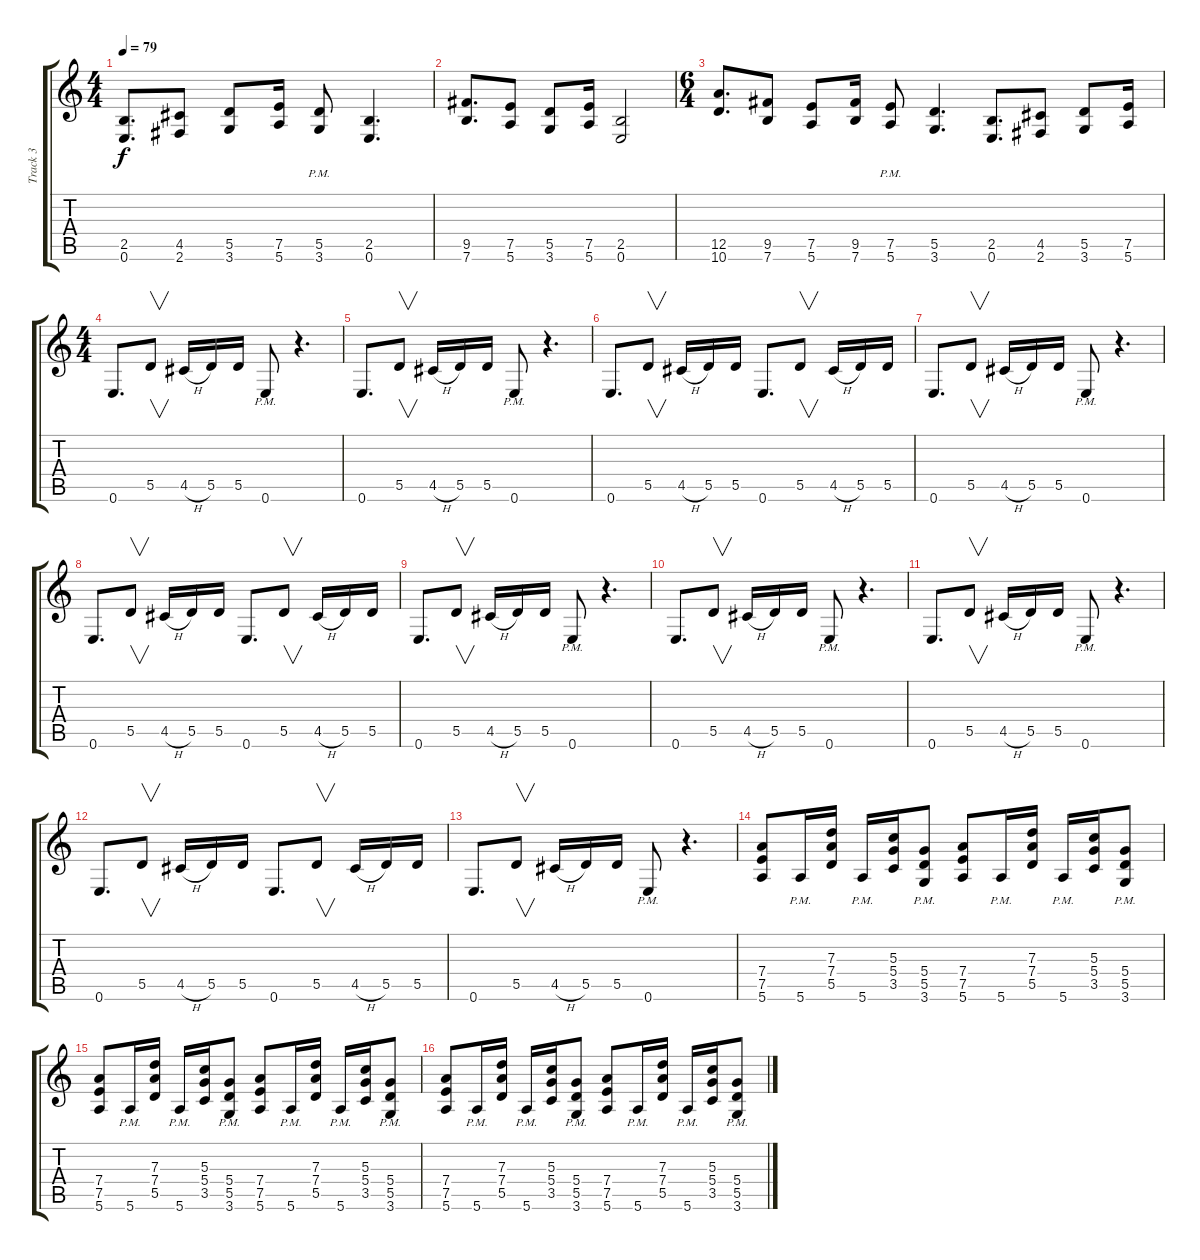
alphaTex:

\track ("Track 3" "Track 3") {instrument distortionguitar}
\staff {score tabs}
\tuning (E4 B3 G3 D3 A2 E2) {hide}
\ts (4 4)
\tempo 79
\clef g2
\ks c
(2.5 0.6).8{d dy f} (4.5 2.6).8 (5.5 3.6).8 (7.5 5.6).16 (5.5{pm} 3.6{pm}).8 (2.5 0.6).4{d} |
(9.5 7.6).8{d} (7.5 5.6).8 (5.5 3.6).8 (7.5 5.6).16 (2.5 0.6).2 |
\ts (6 4)
(12.5 10.6).8{d} (9.5 7.6).8 (7.5 5.6).8 (9.5 7.6).16 (7.5{pm} 5.6{pm}).8 (5.5 3.6).4{d} (2.5 0.6).8{d} (4.5 2.6).8 (5.5 3.6).8 (7.5 5.6).16 |
\ts (4 4)
0.6.8{d} 5.5.8{v} 4.5{h}.16 5.5.16 5.5.16 0.6{pm}.8 r.4{d} |
0.6.8{d} 5.5.8{v} 4.5{h}.16 5.5.16 5.5.16 0.6{pm}.8 r.4{d} |
0.6.8{d} 5.5.8{v} 4.5{h}.16 5.5.16 5.5.16 0.6.8{d} 5.5.8{v} 4.5{h}.16 5.5.16 5.5.16 |
0.6.8{d} 5.5.8{v} 4.5{h}.16 5.5.16 5.5.16 0.6{pm}.8 r.4{d} |
0.6.8{d} 5.5.8{v} 4.5{h}.16 5.5.16 5.5.16 0.6.8{d} 5.5.8{v} 4.5{h}.16 5.5.16 5.5.16 |
0.6.8{d} 5.5.8{v} 4.5{h}.16 5.5.16 5.5.16 0.6{pm}.8 r.4{d} |
0.6.8{d} 5.5.8{v} 4.5{h}.16 5.5.16 5.5.16 0.6{pm}.8 r.4{d} |
0.6.8{d} 5.5.8{v} 4.5{h}.16 5.5.16 5.5.16 0.6{pm}.8 r.4{d} |
0.6.8{d} 5.5.8{v} 4.5{h}.16 5.5.16 5.5.16 0.6.8{d} 5.5.8{v} 4.5{h}.16 5.5.16 5.5.16 |
0.6.8{d} 5.5.8{v} 4.5{h}.16 5.5.16 5.5.16 0.6{pm}.8 r.4{d} |
(7.4 7.5 5.6).8 5.6{pm}.16 (7.3 7.4 5.5).16 5.6{pm}.16 (5.3 5.4 3.5).16 (5.4{pm} 5.5{pm} 3.6{pm}).8 (7.4 7.5 5.6).8 5.6{pm}.16 (7.3 7.4 5.5).16 5.6{pm}.16 (5.3 5.4 3.5).16 (5.4{pm} 5.5{pm} 3.6{pm}).8 |
(7.4 7.5 5.6).8 5.6{pm}.16 (7.3 7.4 5.5).16 5.6{pm}.16 (5.3 5.4 3.5).16 (5.4{pm} 5.5{pm} 3.6{pm}).8 (7.4 7.5 5.6).8 5.6{pm}.16 (7.3 7.4 5.5).16 5.6{pm}.16 (5.3 5.4 3.5).16 (5.4{pm} 5.5{pm} 3.6{pm}).8 |
(7.4 7.5 5.6).8 5.6{pm}.16 (7.3 7.4 5.5).16 5.6{pm}.16 (5.3 5.4 3.5).16 (5.4{pm} 5.5{pm} 3.6{pm}).8 (7.4 7.5 5.6).8 5.6{pm}.16 (7.3 7.4 5.5).16 5.6{pm}.16 (5.3 5.4 3.5).16 (5.4{pm} 5.5{pm} 3.6{pm}).8
